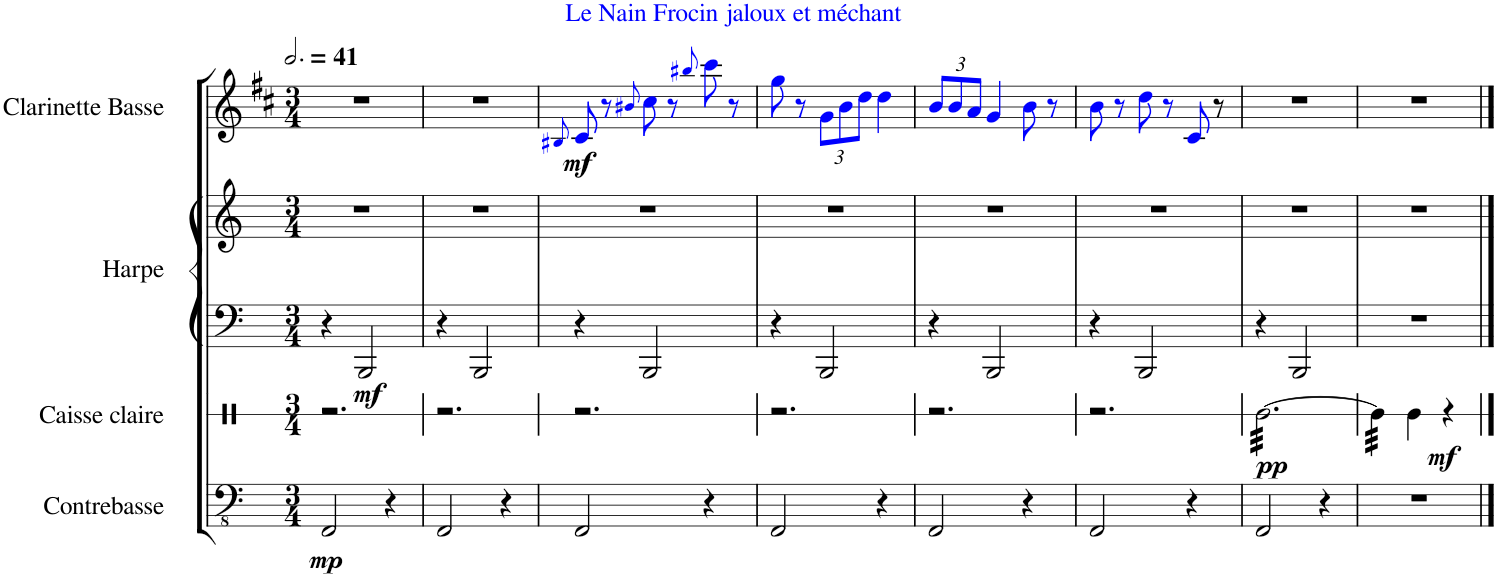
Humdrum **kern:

**kern	**dynam	**kern	**dynam	**kern	**kern	**dynam	**kern	**dynam
*part4	*part4	*part3	*part3	*part2	*part2	*part2	*part1	*part1
*staff5	*staff5	*staff4	*staff4	*staff3	*staff2	*staff2/3	*staff1	*staff1
*I"Contrebasse	*	*I"Caisse claire	*	*I"Harpe	*	*	*I"Clarinette Basse	*
*I'Cb.	*	*I'C.Cl.	*	*I'Hrp.	*	*	*I'Cl. basse	*
*	*	*stria1	*	*	*	*	*	*
*clefFv4	*	*clefX	*	*clefF4	*clefG2	*	*clefG2	*
*Trd7c12	*	*	*	*	*	*	*Trd8c14	*
*k[]	*	*k[]	*	*k[]	*k[]	*	*k[f#c#]	*
*M3/4	*	*M3/4	*	*M3/4	*M3/4	*	*M3/4	*
*MM123	*	*MM123	*	*MM123	*MM123	*	*MM123	*
=1	=1	=1	=1	=1	=1	=1	=1	=1
!	!LO:DY:b	!	!	!	!	!	!	!
2FFF/	mp	2.r	.	4r	2.r	.	2.r	.
!	!	!	!	!	!	!LO:DY:b=2	!	!
.	.	.	.	2BBB/	.	mf	.	.
4r	.	.	.	.	.	.	.	.
=2	=2	=2	=2	=2	=2	=2	=2	=2
2FFF/	.	2.r	.	4r	2.r	.	2.r	.
.	.	.	.	2BBB/	.	.	.	.
4r	.	.	.	.	.	.	.	.
=3	=3	=3	=3	=3	=3	=3	=3	=3
.	.	.	.	.	.	.	8qB#Xi/	.
!	!	!	!	!	!	!	!LO:TX:a:color=#0000FF:t=Le Nain Frocin jaloux et méchant	!
!	!	!	!	!	!	!	!	!LO:DY:b
2FFF/	.	2.r	.	4r	2.r	.	8c#i/	mf
.	.	.	.	.	.	.	8r	.
.	.	.	.	.	.	.	8qb#Xi/	.
.	.	.	.	2BBB/	.	.	8cc#i\	.
.	.	.	.	.	.	.	8r	.
.	.	.	.	.	.	.	8qbb#Xi/	.
4r	.	.	.	.	.	.	8ccc#i\	.
.	.	.	.	.	.	.	8r	.
=4	=4	=4	=4	=4	=4	=4	=4	=4
2FFF/	.	2.r	.	4r	2.r	.	8ggi\	.
.	.	.	.	.	.	.	8r	.
*	*	*	*	*	*	*	*Xbrackettup	*
.	.	.	.	2BBB/	.	.	12gi\L	.
.	.	.	.	.	.	.	12bi\	.
.	.	.	.	.	.	.	12ddi\J	.
4r	.	.	.	.	.	.	4ddi\	.
=5	=5	=5	=5	=5	=5	=5	=5	=5
2FFF/	.	2.r	.	4r	2.r	.	12bi/L	.
.	.	.	.	.	.	.	12bi/	.
.	.	.	.	.	.	.	12ai/J	.
.	.	.	.	2BBB/	.	.	4gi/	.
4r	.	.	.	.	.	.	8bi\	.
.	.	.	.	.	.	.	8r	.
=6	=6	=6	=6	=6	=6	=6	=6	=6
2FFF/	.	2.r	.	4r	2.r	.	8bi\	.
.	.	.	.	.	.	.	8r	.
.	.	.	.	2BBB/	.	.	8ddi\	.
.	.	.	.	.	.	.	8r	.
4r	.	.	.	.	.	.	8c#i/	.
.	.	.	.	.	.	.	8r	.
=7	=7	=7	=7	=7	=7	=7	=7	=7
!	!	!	!LO:DY:b	!	!	!	!	!
*	*	*tremolo	*	*	*	*	*	*
2FFF/	.	[32Re\LLL	pp	4r	2.r	.	2.r	.
.	.	32Re\	.	.	.	.	.	.
.	.	32Re\	.	.	.	.	.	.
.	.	32Re\	.	.	.	.	.	.
.	.	32Re\	.	.	.	.	.	.
.	.	32Re\	.	.	.	.	.	.
.	.	32Re\	.	.	.	.	.	.
.	.	32Re\	.	.	.	.	.	.
.	.	32Re\	.	2BBB/	.	.	.	.
.	.	32Re\	.	.	.	.	.	.
.	.	32Re\	.	.	.	.	.	.
.	.	32Re\	.	.	.	.	.	.
.	.	32Re\	.	.	.	.	.	.
.	.	32Re\	.	.	.	.	.	.
.	.	32Re\	.	.	.	.	.	.
.	.	32Re\	.	.	.	.	.	.
4r	.	32Re\	.	.	.	.	.	.
.	.	32Re\	.	.	.	.	.	.
.	.	32Re\	.	.	.	.	.	.
.	.	32Re\	.	.	.	.	.	.
.	.	32Re\	.	.	.	.	.	.
.	.	32Re\	.	.	.	.	.	.
.	.	32Re\	.	.	.	.	.	.
.	.	32Re\JJJ	.	.	.	.	.	.
=8	=8	=8	=8	=8	=8	=8	=8	=8
2.r	.	32Re\]LLL	.	2.r	2.r	.	2.r	.
.	.	32Re\	.	.	.	.	.	.
.	.	32Re\	.	.	.	.	.	.
.	.	32Re\	.	.	.	.	.	.
.	.	32Re\	.	.	.	.	.	.
.	.	32Re\	.	.	.	.	.	.
.	.	32Re\	.	.	.	.	.	.
.	.	32Re\JJJ	.	.	.	.	.	.
*	*	*Xtremolo	*	*	*	*	*	*
!	!	!	!LO:DY:b	!	!	!	!	!
.	.	4Re\	mf	.	.	.	.	.
.	.	4r	.	.	.	.	.	.
==	==	==	==	==	==	==	==	==
*-	*-	*-	*-	*-	*-	*-	*-	*-
